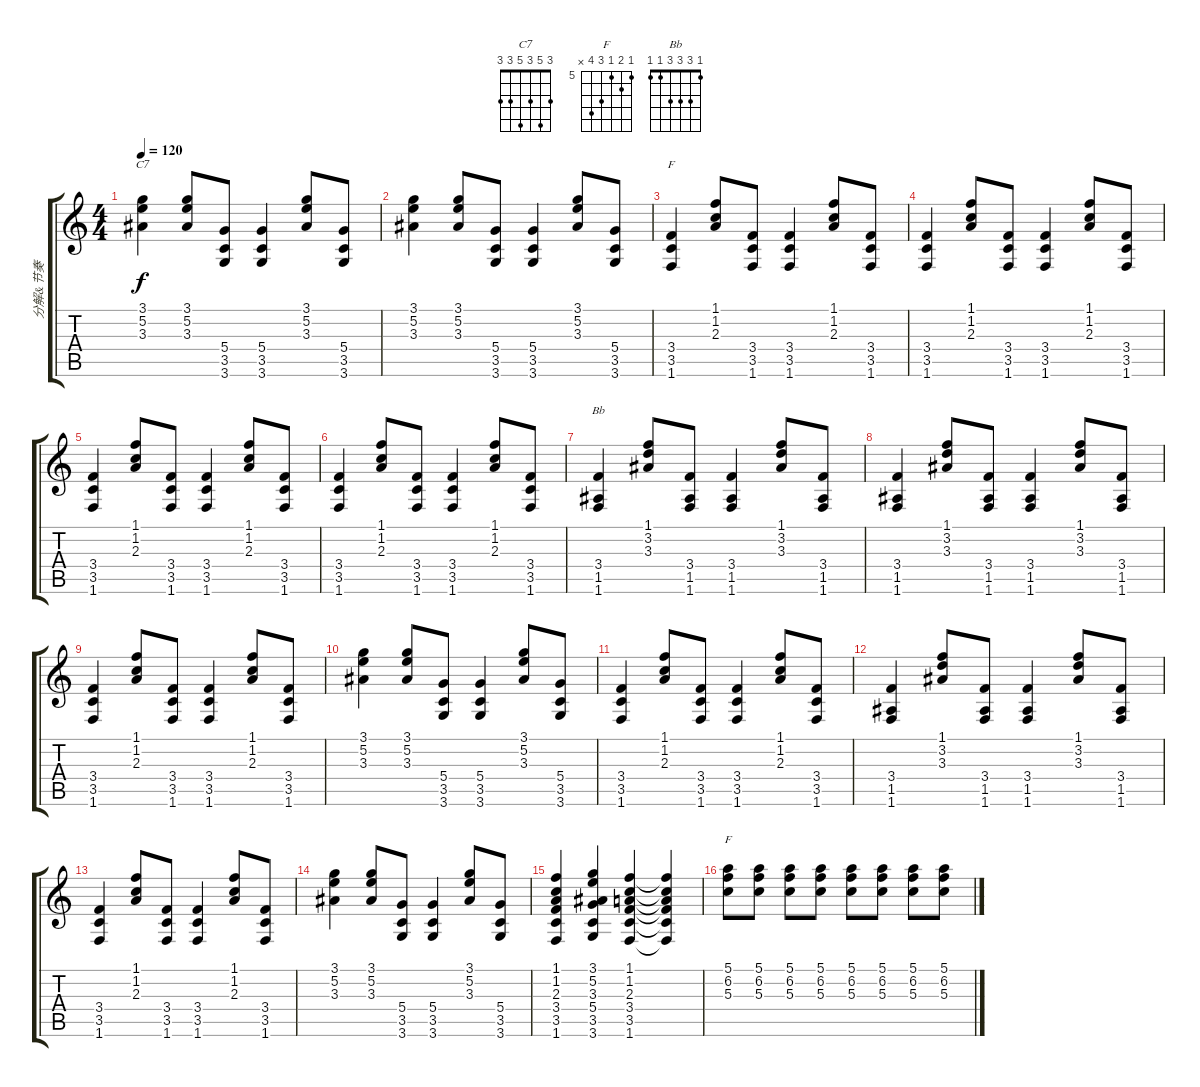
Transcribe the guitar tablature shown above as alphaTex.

\track ("分解&节奏" "分解&节奏") {instrument acousticguitarsteel}
\staff {score tabs}
\tuning (E4 B3 G3 D3 A2 E2) {hide}
\chord ("C7" 3 5 3 5 3 3)
\chord ("F" 1 1 2 3 3 1)
\chord ("Bb" 1 3 3 3 1 1)
\chord ("F" 5 6 5 7 8 x) {firstfret 5}
\ts (4 4)
\tempo 120
\clef g2
\ks c
(3.1 5.2 3.3).4{ch "C7" dy f} (3.1 5.2 3.3).8 (5.4 3.5 3.6).8 (5.4 3.5 3.6).4 (3.1 5.2 3.3).8 (5.4 3.5 3.6).8 |
(3.1 5.2 3.3).4 (3.1 5.2 3.3).8 (5.4 3.5 3.6).8 (5.4 3.5 3.6).4 (3.1 5.2 3.3).8 (5.4 3.5 3.6).8 |
(3.4 3.5 1.6).4{ch "F"} (1.1 1.2 2.3).8 (3.4 3.5 1.6).8 (3.4 3.5 1.6).4 (1.1 1.2 2.3).8 (3.4 3.5 1.6).8 |
(3.4 3.5 1.6).4 (1.1 1.2 2.3).8 (3.4 3.5 1.6).8 (3.4 3.5 1.6).4 (1.1 1.2 2.3).8 (3.4 3.5 1.6).8 |
(3.4 3.5 1.6).4 (1.1 1.2 2.3).8 (3.4 3.5 1.6).8 (3.4 3.5 1.6).4 (1.1 1.2 2.3).8 (3.4 3.5 1.6).8 |
(3.4 3.5 1.6).4 (1.1 1.2 2.3).8 (3.4 3.5 1.6).8 (3.4 3.5 1.6).4 (1.1 1.2 2.3).8 (3.4 3.5 1.6).8 |
(3.4 1.5 1.6).4{ch "Bb"} (1.1 3.2 3.3).8 (3.4 1.5 1.6).8 (3.4 1.5 1.6).4 (1.1 3.2 3.3).8 (3.4 1.5 1.6).8 |
(3.4 1.5 1.6).4 (1.1 3.2 3.3).8 (3.4 1.5 1.6).8 (3.4 1.5 1.6).4 (1.1 3.2 3.3).8 (3.4 1.5 1.6).8 |
(3.4 3.5 1.6).4 (1.1 1.2 2.3).8 (3.4 3.5 1.6).8 (3.4 3.5 1.6).4 (1.1 1.2 2.3).8 (3.4 3.5 1.6).8 |
(3.1 5.2 3.3).4 (3.1 5.2 3.3).8 (5.4 3.5 3.6).8 (5.4 3.5 3.6).4 (3.1 5.2 3.3).8 (5.4 3.5 3.6).8 |
(3.4 3.5 1.6).4 (1.1 1.2 2.3).8 (3.4 3.5 1.6).8 (3.4 3.5 1.6).4 (1.1 1.2 2.3).8 (3.4 3.5 1.6).8 |
(3.4 1.5 1.6).4 (1.1 3.2 3.3).8 (3.4 1.5 1.6).8 (3.4 1.5 1.6).4 (1.1 3.2 3.3).8 (3.4 1.5 1.6).8 |
(3.4 3.5 1.6).4 (1.1 1.2 2.3).8 (3.4 3.5 1.6).8 (3.4 3.5 1.6).4 (1.1 1.2 2.3).8 (3.4 3.5 1.6).8 |
(3.1 5.2 3.3).4 (3.1 5.2 3.3).8 (5.4 3.5 3.6).8 (5.4 3.5 3.6).4 (3.1 5.2 3.3).8 (5.4 3.5 3.6).8 |
(1.1 1.2 2.3 3.4 3.5 1.6).4 (3.1 5.2 3.3 5.4 3.5 3.6).4 (1.1 1.2 2.3 3.4 3.5 1.6).4 (1.1{t} 1.2{t} 2.3{t} 3.4{t} 3.5{t} 1.6{t}).4 |
(5.1 6.2 5.3).8{ch "F"} (5.1 6.2 5.3).8 (5.1 6.2 5.3).8 (5.1 6.2 5.3).8 (5.1 6.2 5.3).8 (5.1 6.2 5.3).8 (5.1 6.2 5.3).8 (5.1 6.2 5.3).8
